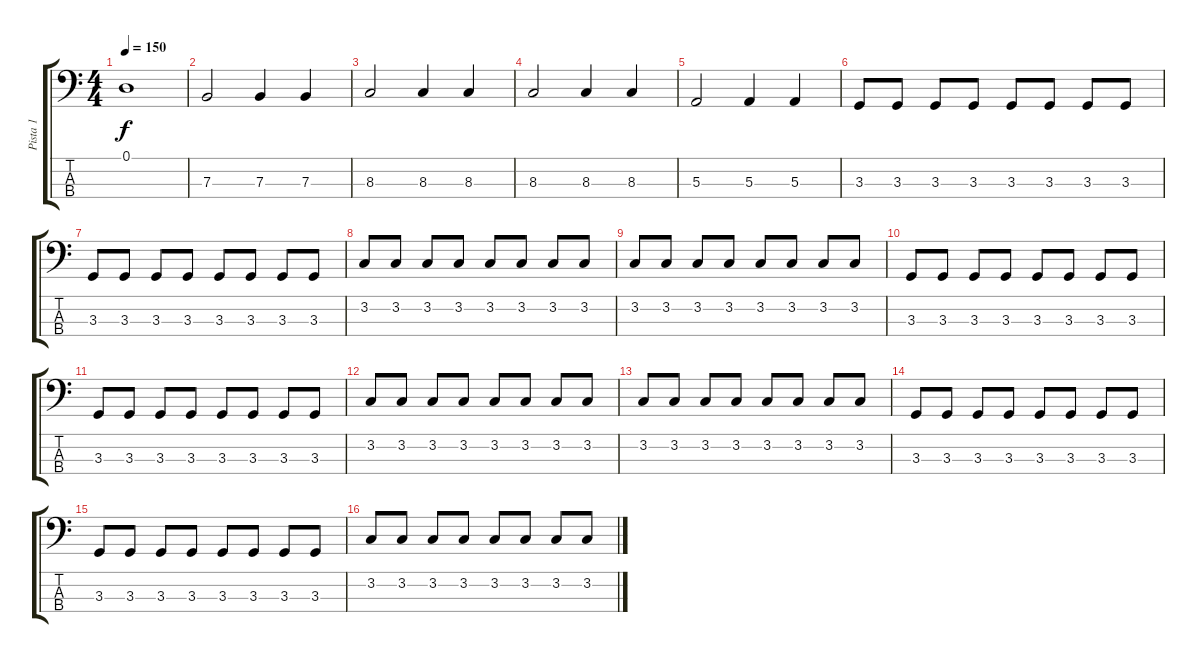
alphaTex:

\track ("Pista 1" "Pista 1") {instrument electricbassfinger}
\staff {score tabs}
\tuning (D2 A1 E1 B0) {hide}
\ts (4 4)
\tempo 150
\clef f4
\ks c
0.1.1{dy f} |
7.3.2 7.3.4 7.3.4 |
8.3.2 8.3.4 8.3.4 |
8.3.2 8.3.4 8.3.4 |
5.3.2 5.3.4 5.3.4 |
3.3.8 3.3.8 3.3.8 3.3.8 3.3.8 3.3.8 3.3.8 3.3.8 |
3.3.8 3.3.8 3.3.8 3.3.8 3.3.8 3.3.8 3.3.8 3.3.8 |
3.2.8 3.2.8 3.2.8 3.2.8 3.2.8 3.2.8 3.2.8 3.2.8 |
3.2.8 3.2.8 3.2.8 3.2.8 3.2.8 3.2.8 3.2.8 3.2.8 |
3.3.8 3.3.8 3.3.8 3.3.8 3.3.8 3.3.8 3.3.8 3.3.8 |
3.3.8 3.3.8 3.3.8 3.3.8 3.3.8 3.3.8 3.3.8 3.3.8 |
3.2.8 3.2.8 3.2.8 3.2.8 3.2.8 3.2.8 3.2.8 3.2.8 |
3.2.8 3.2.8 3.2.8 3.2.8 3.2.8 3.2.8 3.2.8 3.2.8 |
3.3.8 3.3.8 3.3.8 3.3.8 3.3.8 3.3.8 3.3.8 3.3.8 |
3.3.8 3.3.8 3.3.8 3.3.8 3.3.8 3.3.8 3.3.8 3.3.8 |
3.2.8 3.2.8 3.2.8 3.2.8 3.2.8 3.2.8 3.2.8 3.2.8
